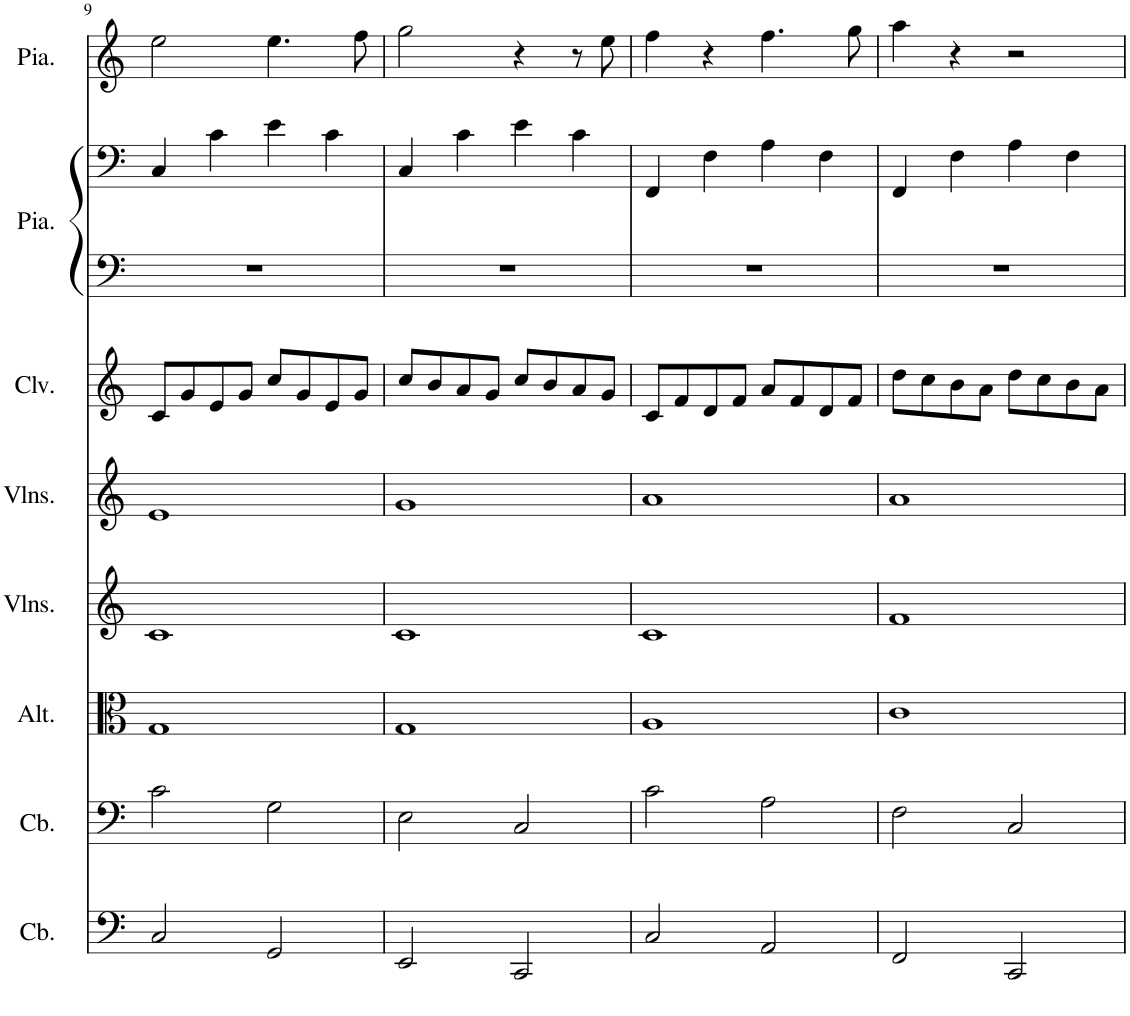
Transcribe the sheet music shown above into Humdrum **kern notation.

**kern	**kern	**kern	**kern	**kern	**kern	**kern	**kern	**kern
*part8	*part7	*part6	*part5	*part4	*part3	*part2	*part2	*part1
*staff9	*staff8	*staff7	*staff6	*staff5	*staff4	*staff3	*staff2	*staff1
*I"Contrebasse	*I"Contrebasse	*I"Altos	*I"Violons	*I"Violons	*I"Clavicorde	*I"Piano	*	*I"Piano, Ponkf
*I'Cb.	*I'Cb.	*I'Alt.	*I'Vlns.	*I'Vlns.	*I'Clv.	*I'Pia.	*	*I'Pia.
!!LO:PB:g=z
*clefF4	*clefF4	*clefC3	*clefG2	*clefG2	*clefG2	*clefF4	*clefF4	*clefG2
*Trd7c12	*Trd7c12	*	*	*	*	*	*	*
*k[]	*k[]	*k[]	*k[]	*k[]	*k[]	*k[]	*k[]	*k[]
*M4/4	*M4/4	*M4/4	*M4/4	*M4/4	*M4/4	*M4/4	*M4/4	*M4/4
=9	=9	=9	=9	=9	=9	=9	=9	=9
2C/	2c\	1G	1c	1e	8c/L	1r	4C/	2ee\
.	.	.	.	.	8g/	.	.	.
.	.	.	.	.	8e/	.	4c\	.
.	.	.	.	.	8g/J	.	.	.
2GG/	2G\	.	.	.	8cc/L	.	4e\	4.ee\
.	.	.	.	.	8g/	.	.	.
.	.	.	.	.	8e/	.	4c\	.
.	.	.	.	.	8g/J	.	.	8ff\
=10	=10	=10	=10	=10	=10	=10	=10	=10
2EE/	2E\	1G	1c	1g	8cc/L	1r	4C/	2gg\
.	.	.	.	.	8b/	.	.	.
.	.	.	.	.	8a/	.	4c\	.
.	.	.	.	.	8g/J	.	.	.
2CC/	2C/	.	.	.	8cc/L	.	4e\	4r
.	.	.	.	.	8b/	.	.	.
.	.	.	.	.	8a/	.	4c\	8r
.	.	.	.	.	8g/J	.	.	8ee\
=11	=11	=11	=11	=11	=11	=11	=11	=11
2C/	2c\	1A	1c	1a	8c/L	1r	4FF/	4ff\
.	.	.	.	.	8f/	.	.	.
.	.	.	.	.	8d/	.	4F\	4r
.	.	.	.	.	8f/J	.	.	.
2AA/	2A\	.	.	.	8a/L	.	4A\	4.ff\
.	.	.	.	.	8f/	.	.	.
.	.	.	.	.	8d/	.	4F\	.
.	.	.	.	.	8f/J	.	.	8gg\
=12	=12	=12	=12	=12	=12	=12	=12	=12
2FF/	2F\	1c	1f	1a	8dd\L	1r	4FF/	4aa\
.	.	.	.	.	8cc\	.	.	.
.	.	.	.	.	8b\	.	4F\	4r
.	.	.	.	.	8a\J	.	.	.
2CC/	2C/	.	.	.	8dd\L	.	4A\	2r
.	.	.	.	.	8cc\	.	.	.
.	.	.	.	.	8b\	.	4F\	.
.	.	.	.	.	8a\J	.	.	.
=	=	=	=	=	=	=	=	=
*-	*-	*-	*-	*-	*-	*-	*-	*-
